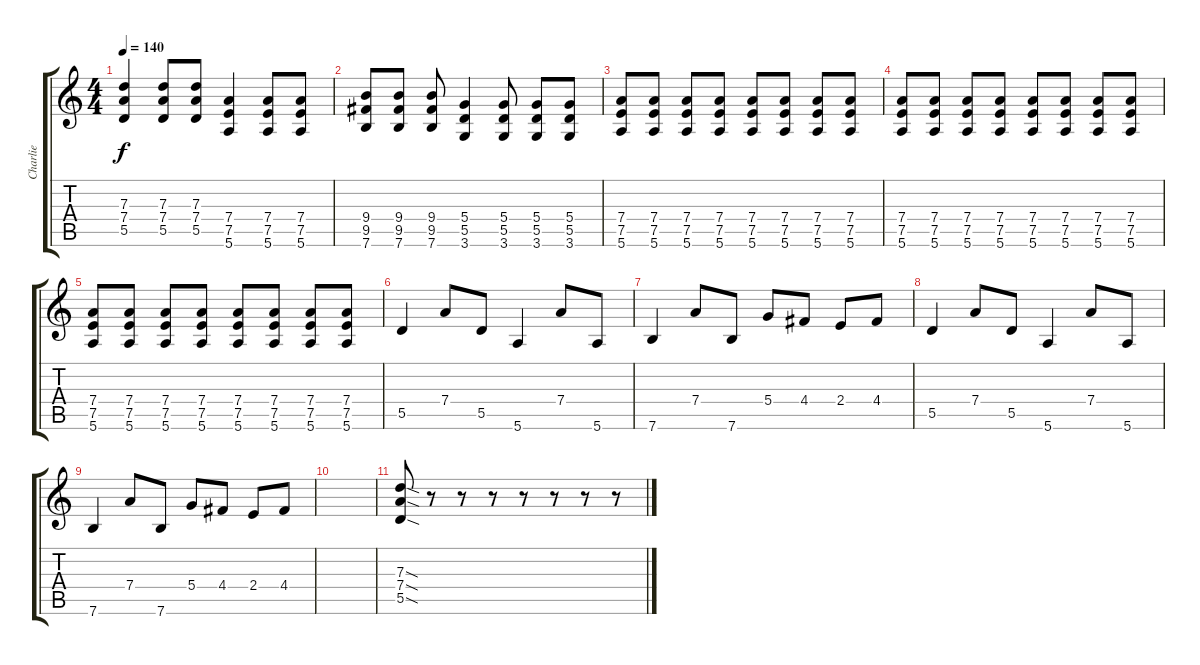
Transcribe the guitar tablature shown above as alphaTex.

\track ("Charlie" "Charlie") {instrument electricguitarclean}
\staff {score tabs}
\tuning (E4 B3 G3 D3 A2 E2) {hide}
\ts (4 4)
\tempo 140
\clef g2
\ks c
(7.3 7.4 5.5).4{dy f} (7.3 7.4 5.5).8 (7.3 7.4 5.5).8 (7.4 7.5 5.6).4 (7.4 7.5 5.6).8 (7.4 7.5 5.6).8 |
(9.4 9.5 7.6).8 (9.4 9.5 7.6).8 (9.4 9.5 7.6).8 (5.4 5.5 3.6).4 (5.4 5.5 3.6).8 (5.4 5.5 3.6).8 (5.4 5.5 3.6).8 |
(7.4 7.5 5.6).8 (7.4 7.5 5.6).8 (7.4 7.5 5.6).8 (7.4 7.5 5.6).8 (7.4 7.5 5.6).8 (7.4 7.5 5.6).8 (7.4 7.5 5.6).8 (7.4 7.5 5.6).8 |
(7.4 7.5 5.6).8 (7.4 7.5 5.6).8 (7.4 7.5 5.6).8 (7.4 7.5 5.6).8 (7.4 7.5 5.6).8 (7.4 7.5 5.6).8 (7.4 7.5 5.6).8 (7.4 7.5 5.6).8 |
(7.4 7.5 5.6).8 (7.4 7.5 5.6).8 (7.4 7.5 5.6).8 (7.4 7.5 5.6).8 (7.4 7.5 5.6).8 (7.4 7.5 5.6).8 (7.4 7.5 5.6).8 (7.4 7.5 5.6).8 |
5.5.4{instrument electricguitarclean} 7.4.8 5.5.8 5.6.4 7.4.8 5.6.8 |
7.6.4 7.4.8 7.6.8 5.4.8 4.4.8 2.4.8 4.4.8 |
5.5.4 7.4.8 5.5.8 5.6.4 7.4.8 5.6.8 |
7.6.4 7.4.8 7.6.8 5.4.8 4.4.8 2.4.8 4.4.8 |
|
(7.3{sod} 7.4{sod} 5.5{sod}).8 r.8 r.8 r.8 r.8 r.8 r.8 r.8
